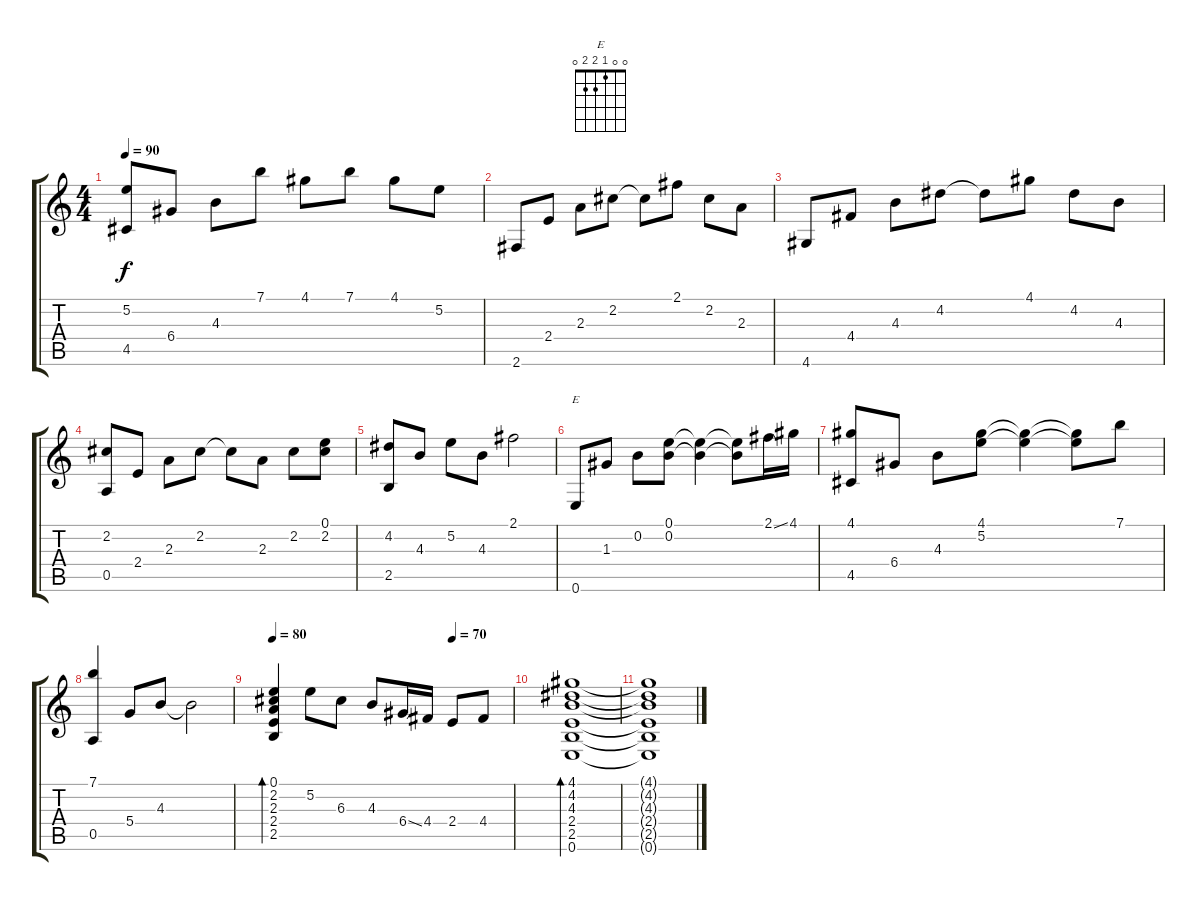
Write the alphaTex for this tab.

\track "" {instrument acousticguitarnylon}
\staff {score tabs}
\tuning (E4 B3 G3 D3 A2 E2) {hide}
\chord ("E" 0 0 1 2 2 0)
\ts (4 4)
\tempo 90
\clef g2
\ks c
(5.2 4.5).8{dy f} 6.4.8 4.3.8 7.1.8 4.1.8 7.1.8 4.1.8 5.2.8 |
2.6.8 2.4.8 2.3.8 2.2.8 2.2{t}.8 2.1.8 2.2.8 2.3.8 |
4.6.8 4.4.8 4.3.8 4.2.8 4.2{t}.8 4.1.8 4.2.8 4.3.8 |
(2.2 0.5).8 2.4.8 2.3.8 2.2.8 2.2{t}.8 2.3.8 2.2.8 (0.1 2.2).8 |
(4.2 2.5).8 4.3.8 5.2.8 4.3.8 2.1.2 |
0.6.8{ch "E"} 1.3.8 0.2.8 (0.1 0.2).8 (0.1{t} 0.2{t}).4 (0.1{t} 0.2{t}).8 2.1{ss}.16 4.1.16 |
(4.1 4.5).8 6.4.8 4.3.8 (4.1 5.2).8 (4.1{t} 5.2{t}).4 (4.1{t} 5.2{t}).8 7.1.8 |
(7.1 0.5).4 5.4.8 4.3.8 4.3{t}.2 |
\tempo 80
\tempo (70 0.75)
(0.1 2.2 2.3 2.4 2.5).4{bd 480} 5.2.8 6.3.8 4.3.8 6.4{ss}.16 4.4.16 2.4.8 4.4.8 |
(4.1 4.2 4.3 2.4 2.5 0.6).1{bd 480} |
(4.1{t} 4.2{t} 4.3{t} 2.4{t} 2.5{t} 0.6{t}).1
